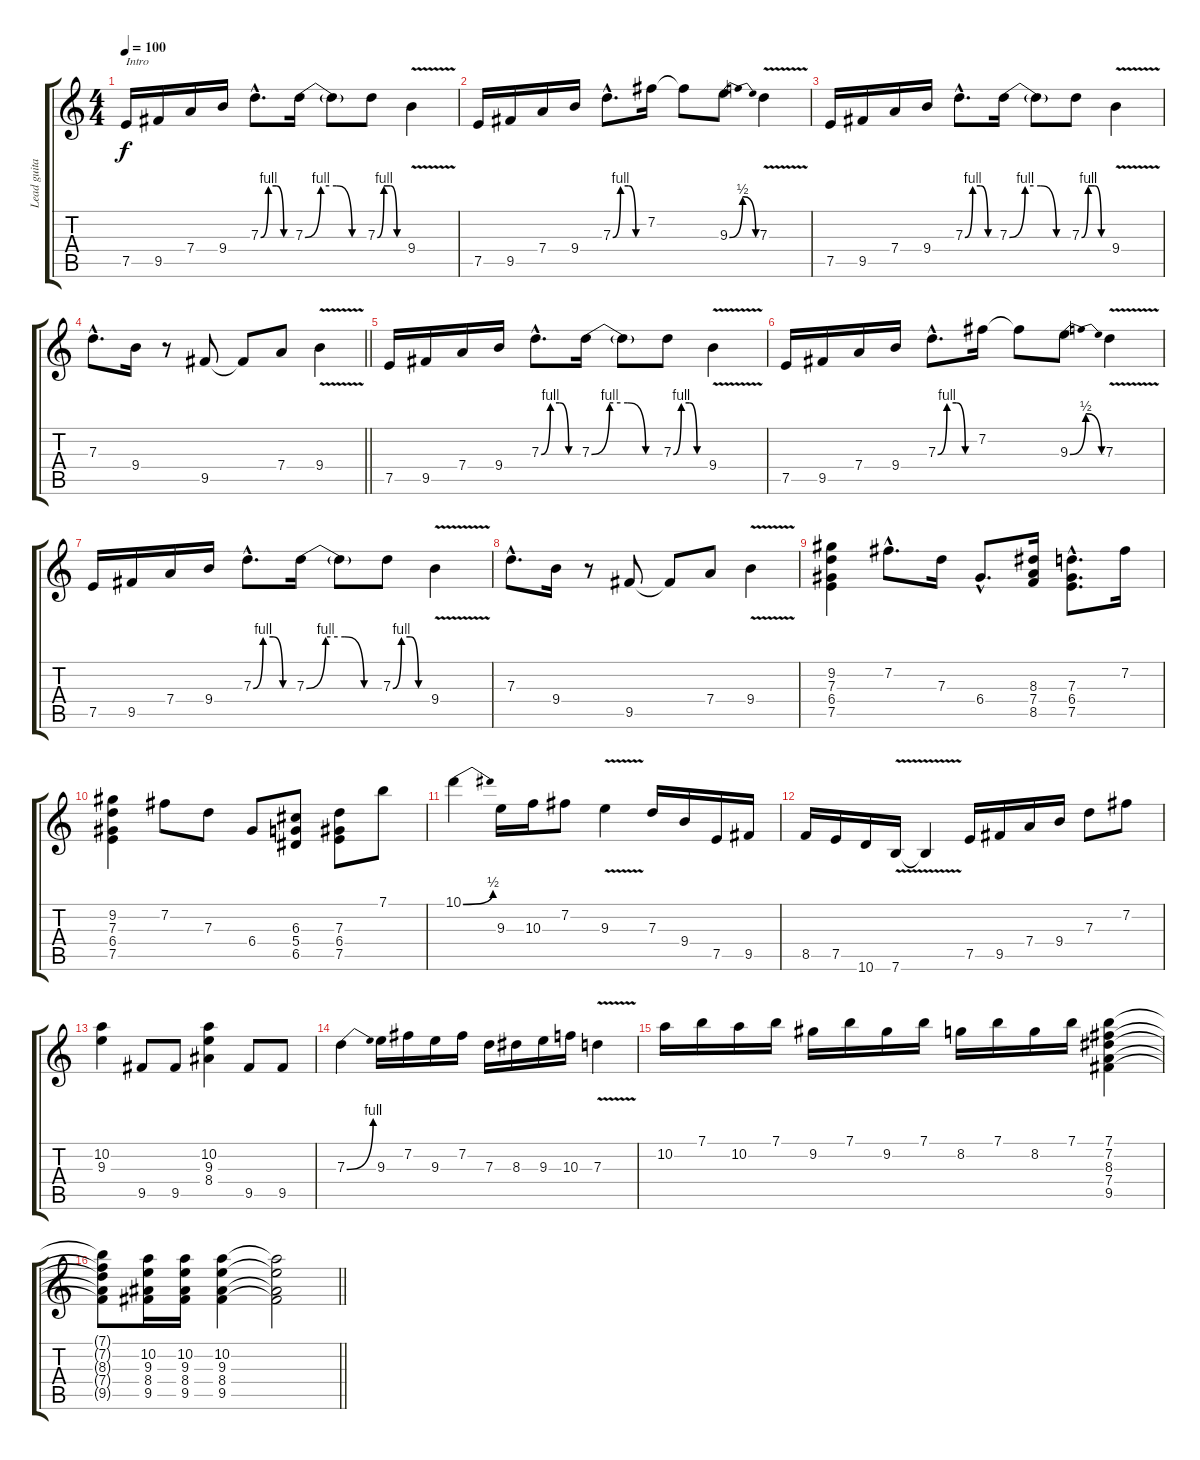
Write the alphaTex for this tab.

\track ("Lead guitar" "Lead guita") {instrument distortionguitar}
\staff {score tabs}
\tuning (E4 B3 G3 D3 A2 E2) {hide}
\ts (4 4)
\tempo 100
\clef g2
\ks c
7.5.16{txt "Intro" dy f instrument distortionguitar} 9.5.16 7.4.16 9.4.16 7.3{be (custom 0 0 15 4 30 4 45 0 60 0) hac}.8{d} 7.3{be (custom 0 0 15 4 30 4 45 0 60 0)}.16 7.3{t}.8 7.3{be (custom 0 0 15 4 30 4 45 0 60 0)}.8 9.4{v}.4 |
7.5.16 9.5.16 7.4.16 9.4.16 7.3{be (custom 0 0 15 4 30 4 45 0 60 0) hac}.8{d} 7.2.16 7.2{t}.8 9.3{be (bendrelease 0 0 30 2 30 2 60 0)}.8 7.3{v}.4 |
7.5.16 9.5.16 7.4.16 9.4.16 7.3{be (custom 0 0 15 4 30 4 45 0 60 0) hac}.8{d} 7.3{be (custom 0 0 15 4 30 4 45 0 60 0)}.16 7.3{t}.8 7.3{be (custom 0 0 15 4 30 4 45 0 60 0)}.8 9.4{v}.4 |
\barLineRight lightlight
7.3{hac}.8{d} 9.4.16 r.8 9.5.8 9.5{t}.8 7.4.8 9.4{v}.4 |
7.5.16 9.5.16 7.4.16 9.4.16 7.3{be (custom 0 0 15 4 30 4 45 0 60 0) hac}.8{d} 7.3{be (custom 0 0 15 4 30 4 45 0 60 0)}.16 7.3{t}.8 7.3{be (custom 0 0 15 4 30 4 45 0 60 0)}.8 9.4{v}.4 |
7.5.16 9.5.16 7.4.16 9.4.16 7.3{be (custom 0 0 15 4 30 4 45 0 60 0) hac}.8{d} 7.2.16 7.2{t}.8 9.3{be (bendrelease 0 0 30 2 30 2 60 0)}.8 7.3{v}.4 |
7.5.16 9.5.16 7.4.16 9.4.16 7.3{be (custom 0 0 15 4 30 4 45 0 60 0) hac}.8{d} 7.3{be (custom 0 0 15 4 30 4 45 0 60 0)}.16 7.3{t}.8 7.3{be (custom 0 0 15 4 30 4 45 0 60 0)}.8 9.4{v}.4 |
7.3{hac}.8{d} 9.4.16 r.8 9.5.8 9.5{t}.8 7.4.8 9.4{v}.4 |
(9.2 7.3 6.4 7.5).4 7.2{hac}.8{d} 7.3.16 6.4{hac}.8{d} (8.3 7.4 8.5).16 (7.3{hac} 6.4{hac} 7.5{hac}).8{d} 7.2.16 |
(9.2 7.3 6.4 7.5).4 7.2.8 7.3.8 6.4.8 (6.3 5.4 6.5).8 (7.3 6.4 7.5).8 7.1.8 |
10.1{be (bend 0 0 60 2)}.4 9.3.16 10.3.16 7.2.8 9.3{v}.4 7.3.16 9.4.16 7.5.16 9.5.16 |
8.5.16 7.5.16 10.6.16 7.6{v}.16 7.6{t}.4 7.5.16 9.5.16 7.4.16 9.4.16 7.3.8 7.2.8 |
(10.2 9.3).4 9.5.8 9.5.8 (10.2 9.3 8.4).4 9.5.8 9.5.8 |
7.3{be (bend 0 0 60 4)}.4 9.3.16 7.2.16 9.3.16 7.2.16 7.3.16 8.3.16 9.3.16 10.3.16 7.3{v}.4 |
10.2.16 7.1.16 10.2.16 7.1.16 9.2.16 7.1.16 9.2.16 7.1.16 8.2.16 7.1.16 8.2.16 7.1.16 (7.1 7.2 8.3 7.4 9.5).4 |
\barLineRight lightlight
(7.1{t} 7.2{t} 8.3{t} 7.4{t} 9.5{t}).8 (10.2 9.3 8.4 9.5).16 (10.2 9.3 8.4 9.5).16 (10.2 9.3 8.4 9.5).4 (10.2{t} 9.3{t} 8.4{t} 9.5{t}).2
